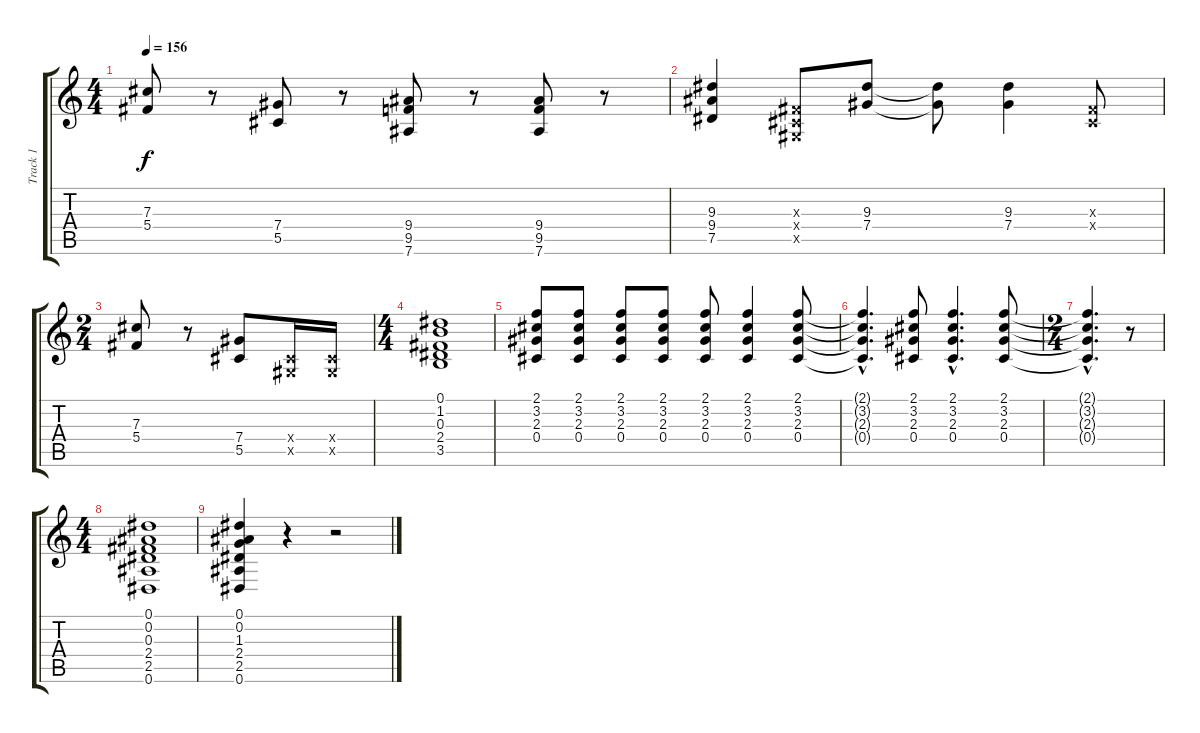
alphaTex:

\track ("Track 1" "Track 1") {instrument overdrivenguitar}
\staff {score tabs}
\tuning (Eb4 Bb3 Gb3 Db3 Ab2 Eb2) {hide}
\ts (4 4)
\tempo 156
\clef g2
\ks c
(7.3 5.4).8{dy f} r.8 (7.4 5.5).8 r.8 (9.4 9.5 7.6).8 r.8 (9.4 9.5 7.6).8 r.8 |
(9.3 9.4 7.5).4 (0.3{x} 0.4{x} 0.5{x}).8 (9.3 7.4).8 (9.3{t} 7.4{t}).8 (9.3 7.4).4 (0.3{x} 0.4{x}).8 |
\ts (2 4)
(7.3 5.4).8 r.8 (7.4 5.5).8 (0.4{x} 0.5{x}).16 (0.4{x} 0.5{x}).16 |
\ts (4 4)
(0.1 1.2 0.3 2.4 3.5).1 |
(2.1 3.2 2.3 0.4).8 (2.1 3.2 2.3 0.4).8 (2.1 3.2 2.3 0.4).8 (2.1 3.2 2.3 0.4).8 (2.1 3.2 2.3 0.4).8 (2.1 3.2 2.3 0.4).4 (2.1 3.2 2.3 0.4).8 |
(2.1{hac t} 3.2{hac t} 2.3{hac t} 0.4{hac t}).4{d} (2.1 3.2 2.3 0.4).8 (2.1{hac} 3.2{hac} 2.3{hac} 0.4{hac}).4{d} (2.1 3.2 2.3 0.4).8 |
\ts (2 4)
(2.1{hac t} 3.2{hac t} 2.3{hac t} 0.4{hac t}).4{d} r.8 |
\ts (4 4)
(0.1 0.2 0.3 2.4 2.5 0.6).1 |
(0.1 0.2 1.3 2.4 2.5 0.6).4 r.4 r.2
